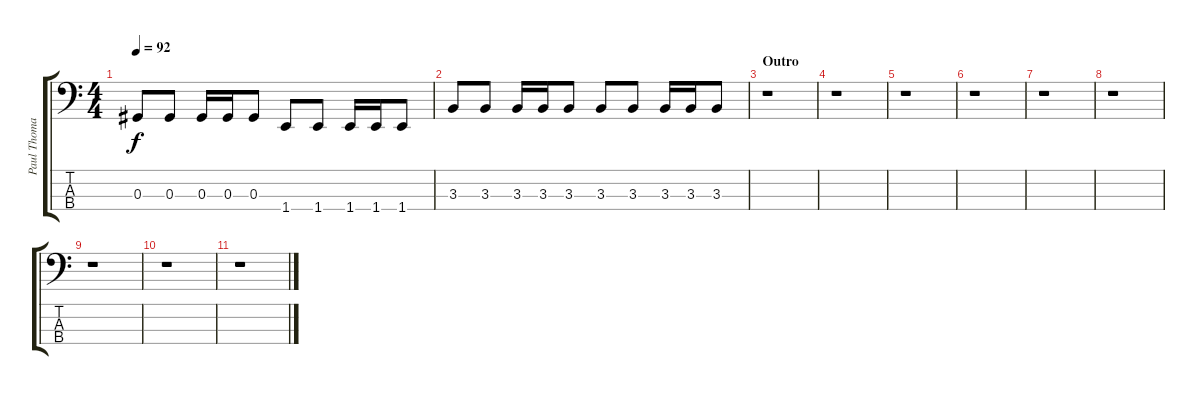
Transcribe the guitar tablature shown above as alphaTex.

\track ("Paul Thomas - Bass" "Paul Thoma") {instrument electricbasspick}
\staff {score tabs}
\tuning (Gb2 Db2 Ab1 Eb1) {hide}
\ts (4 4)
\tempo 92
\clef f4
\ks c
0.3.8{dy f} 0.3.8 0.3.16 0.3.16 0.3.8 1.4.8 1.4.8 1.4.16 1.4.16 1.4.8 |
3.3.8 3.3.8 3.3.16 3.3.16 3.3.8 3.3.8 3.3.8 3.3.16 3.3.16 3.3.8 |
\section ("" "Outro")
r.1 |
r.1 |
r.1 |
r.1 |
r.1 |
r.1 |
r.1 |
r.1 |
r.1
